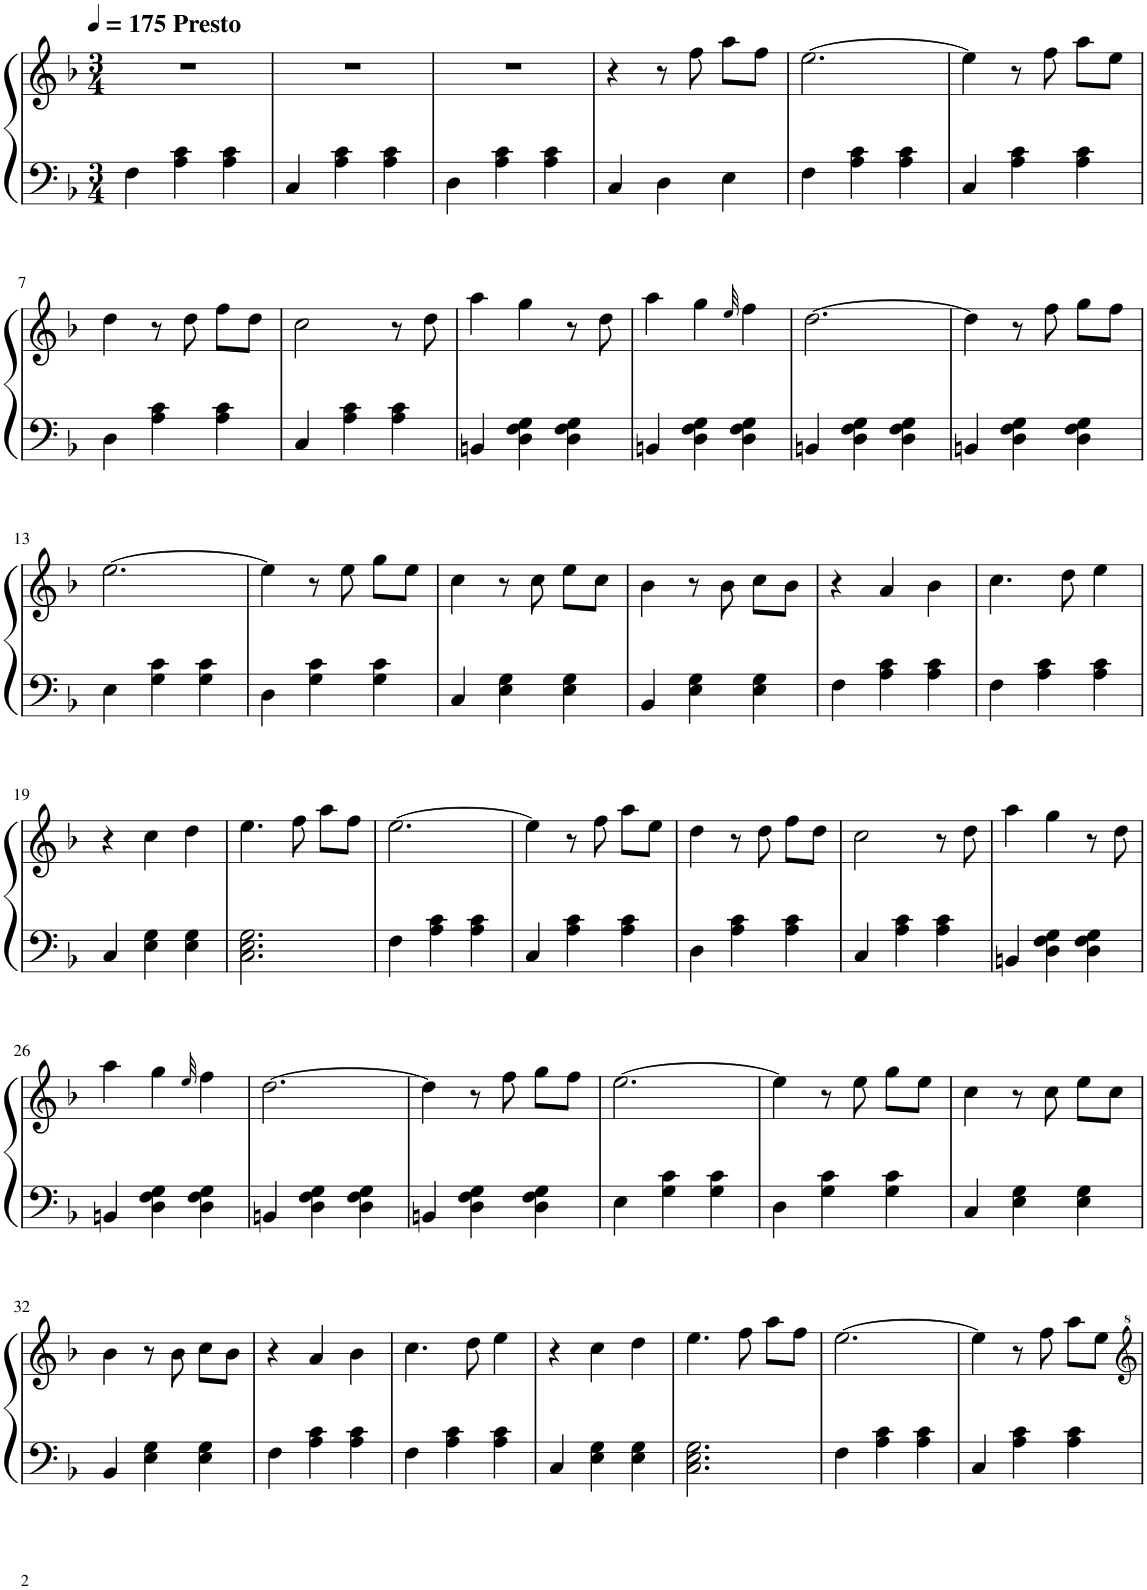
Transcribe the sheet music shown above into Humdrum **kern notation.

**kern	**kern
*part1	*part1
*staff2	*staff1
*I"Piano	*
*I'Pno	*
*clefF4	*clefG2
*k[b-]	*k[b-]
*M3/4	*M3/4
*MM175	*MM175
=1	=1
!	!LO:TX:a:B:t=Presto
4F\	2.r
4A\ 4c\	.
4A\ 4c\	.
=2	=2
4C/	2.r
4A\ 4c\	.
4A\ 4c\	.
=3	=3
4D\	2.r
4A\ 4c\	.
4A\ 4c\	.
=4	=4
4C/	4r
4D\	8r
.	8ff\
4E\	8aa\L
.	8ff\J
=5	=5
4F\	[2.ee\
4A\ 4c\	.
4A\ 4c\	.
=6	=6
4C/	4ee\]
4A\ 4c\	8r
.	8ff\
4A\ 4c\	8aa\L
.	8ee\J
!!LO:LB:g=z
=7	=7
4D\	4dd\
4A\ 4c\	8r
.	8dd\
4A\ 4c\	8ff\L
.	8dd\J
=8	=8
4C/	2cc\
4A\ 4c\	.
4A\ 4c\	8r
.	8dd\
=9	=9
4BBn/	4aa\
4D\ 4F\ 4G\	4gg\
4D\ 4F\ 4G\	8r
.	8dd\
=10	=10
4BBn/	4aa\
4D\ 4F\ 4G\	4gg\
.	32qee/
4D\ 4F\ 4G\	4ff\
=11	=11
4BBn/	[2.dd\
4D\ 4F\ 4G\	.
4D\ 4F\ 4G\	.
=12	=12
4BBn/	4dd\]
4D\ 4F\ 4G\	8r
.	8ff\
4D\ 4F\ 4G\	8gg\L
.	8ff\J
!!LO:LB:g=z
=13	=13
4E\	[2.ee\
4G\ 4c\	.
4G\ 4c\	.
=14	=14
4D\	4ee\]
4G\ 4c\	8r
.	8ee\
4G\ 4c\	8gg\L
.	8ee\J
=15	=15
4C/	4cc\
4E\ 4G\	8r
.	8cc\
4E\ 4G\	8ee\L
.	8cc\J
=16	=16
4BB-/	4b-\
4E\ 4G\	8r
.	8b-\
4E\ 4G\	8cc\L
.	8b-\J
=17	=17
4F\	4r
4A\ 4c\	4a/
4A\ 4c\	4b-\
=18	=18
4F\	4.cc\
4A\ 4c\	.
.	8dd\
4A\ 4c\	4ee\
!!LO:LB:g=z
=19	=19
4C/	4r
4E\ 4G\	4cc\
4E\ 4G\	4dd\
=20	=20
2.C\ 2.E\ 2.G\	4.ee\
.	8ff\
.	8aa\L
.	8ff\J
=21	=21
4F\	[2.ee\
4A\ 4c\	.
4A\ 4c\	.
=22	=22
4C/	4ee\]
4A\ 4c\	8r
.	8ff\
4A\ 4c\	8aa\L
.	8ee\J
=23	=23
4D\	4dd\
4A\ 4c\	8r
.	8dd\
4A\ 4c\	8ff\L
.	8dd\J
=24	=24
4C/	2cc\
4A\ 4c\	.
4A\ 4c\	8r
.	8dd\
=25	=25
4BBn/	4aa\
4D\ 4F\ 4G\	4gg\
4D\ 4F\ 4G\	8r
.	8dd\
!!LO:LB:g=z
=26	=26
4BBn/	4aa\
4D\ 4F\ 4G\	4gg\
.	32qee/
4D\ 4F\ 4G\	4ff\
=27	=27
4BBn/	[2.dd\
4D\ 4F\ 4G\	.
4D\ 4F\ 4G\	.
=28	=28
4BBn/	4dd\]
4D\ 4F\ 4G\	8r
.	8ff\
4D\ 4F\ 4G\	8gg\L
.	8ff\J
=29	=29
4E\	[2.ee\
4G\ 4c\	.
4G\ 4c\	.
=30	=30
4D\	4ee\]
4G\ 4c\	8r
.	8ee\
4G\ 4c\	8gg\L
.	8ee\J
=31	=31
4C/	4cc\
4E\ 4G\	8r
.	8cc\
4E\ 4G\	8ee\L
.	8cc\J
!!LO:LB:g=z
=32	=32
4BB-/	4b-\
4E\ 4G\	8r
.	8b-\
4E\ 4G\	8cc\L
.	8b-\J
=33	=33
4F\	4r
4A\ 4c\	4a/
4A\ 4c\	4b-\
=34	=34
4F\	4.cc\
4A\ 4c\	.
.	8dd\
4A\ 4c\	4ee\
=35	=35
4C/	4r
4E\ 4G\	4cc\
4E\ 4G\	4dd\
=36	=36
2.C\ 2.E\ 2.G\	4.ee\
.	8ff\
.	8aa\L
.	8ff\J
=37	=37
4F\	[2.ee\
4A\ 4c\	.
4A\ 4c\	.
=38	=38
4C/	4ee\]
4A\ 4c\	8r
.	8ff\
4A\ 4c\	8aa\L
.	8ee\J
=	=
*-	*-
